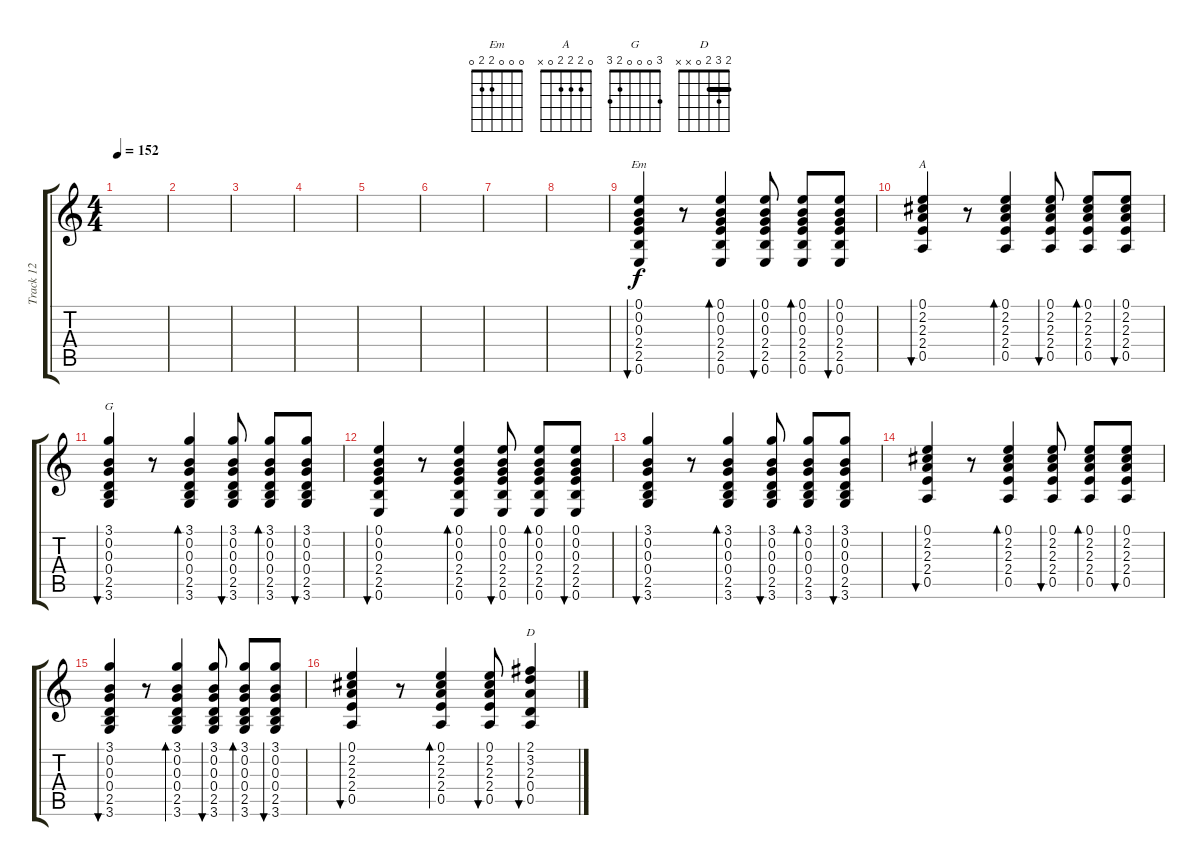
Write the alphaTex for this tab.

\track ("Track 12" "Track 12") {instrument acousticguitarsteel}
\staff {score tabs}
\tuning (E4 B3 G3 D3 A2 E2) {hide}
\chord ("Em" 0 0 0 2 2 0)
\chord ("A" 0 2 2 2 0 x)
\chord ("G" 3 0 0 0 2 3)
\chord ("D" 2 3 2 0 x x) {barre 2}
\ts (4 4)
\tempo 152
\clef g2
\ks c
|
|
|
|
|
|
|
|
(0.1 0.2 0.3 2.4 2.5 0.6).4{bu 60 ch "Em"} r.8 (0.1 0.2 0.3 2.4 2.5 0.6).4{bd 60} (0.1 0.2 0.3 2.4 2.5 0.6).8{bu 60} (0.1 0.2 0.3 2.4 2.5 0.6).8{bd 60} (0.1 0.2 0.3 2.4 2.5 0.6).8{bu 60} |
(0.1 2.2 2.3 2.4 0.5).4{bu 60 ch "A"} r.8 (0.1 2.2 2.3 2.4 0.5).4{bd 60} (0.1 2.2 2.3 2.4 0.5).8{bu 60} (0.1 2.2 2.3 2.4 0.5).8{bd 60} (0.1 2.2 2.3 2.4 0.5).8{bu 60} |
(3.1 0.2 0.3 0.4 2.5 3.6).4{bu 60 ch "G"} r.8 (3.1 0.2 0.3 0.4 2.5 3.6).4{bd 60} (3.1 0.2 0.3 0.4 2.5 3.6).8{bu 60} (3.1 0.2 0.3 0.4 2.5 3.6).8{bd 60} (3.1 0.2 0.3 0.4 2.5 3.6).8{bu 60} |
(0.1 0.2 0.3 2.4 2.5 0.6).4{bu 60} r.8 (0.1 0.2 0.3 2.4 2.5 0.6).4{bd 60} (0.1 0.2 0.3 2.4 2.5 0.6).8{bu 60} (0.1 0.2 0.3 2.4 2.5 0.6).8{bd 60} (0.1 0.2 0.3 2.4 2.5 0.6).8{bu 60} |
(3.1 0.2 0.3 0.4 2.5 3.6).4{bu 60} r.8 (3.1 0.2 0.3 0.4 2.5 3.6).4{bd 60} (3.1 0.2 0.3 0.4 2.5 3.6).8{bu 60} (3.1 0.2 0.3 0.4 2.5 3.6).8{bd 60} (3.1 0.2 0.3 0.4 2.5 3.6).8{bu 60} |
(0.1 2.2 2.3 2.4 0.5).4{bu 60} r.8 (0.1 2.2 2.3 2.4 0.5).4{bd 60} (0.1 2.2 2.3 2.4 0.5).8{bu 60} (0.1 2.2 2.3 2.4 0.5).8{bd 60} (0.1 2.2 2.3 2.4 0.5).8{bu 60} |
(3.1 0.2 0.3 0.4 2.5 3.6).4{bu 60} r.8 (3.1 0.2 0.3 0.4 2.5 3.6).4{bd 60} (3.1 0.2 0.3 0.4 2.5 3.6).8{bu 60} (3.1 0.2 0.3 0.4 2.5 3.6).8{bd 60} (3.1 0.2 0.3 0.4 2.5 3.6).8{bu 60} |
(0.1 2.2 2.3 2.4 0.5).4{bu 60} r.8 (0.1 2.2 2.3 2.4 0.5).4{bd 60} (0.1 2.2 2.3 2.4 0.5).8{bu 60} (2.1 3.2 2.3 0.4 0.5).4{bu 60 ch "D"}
